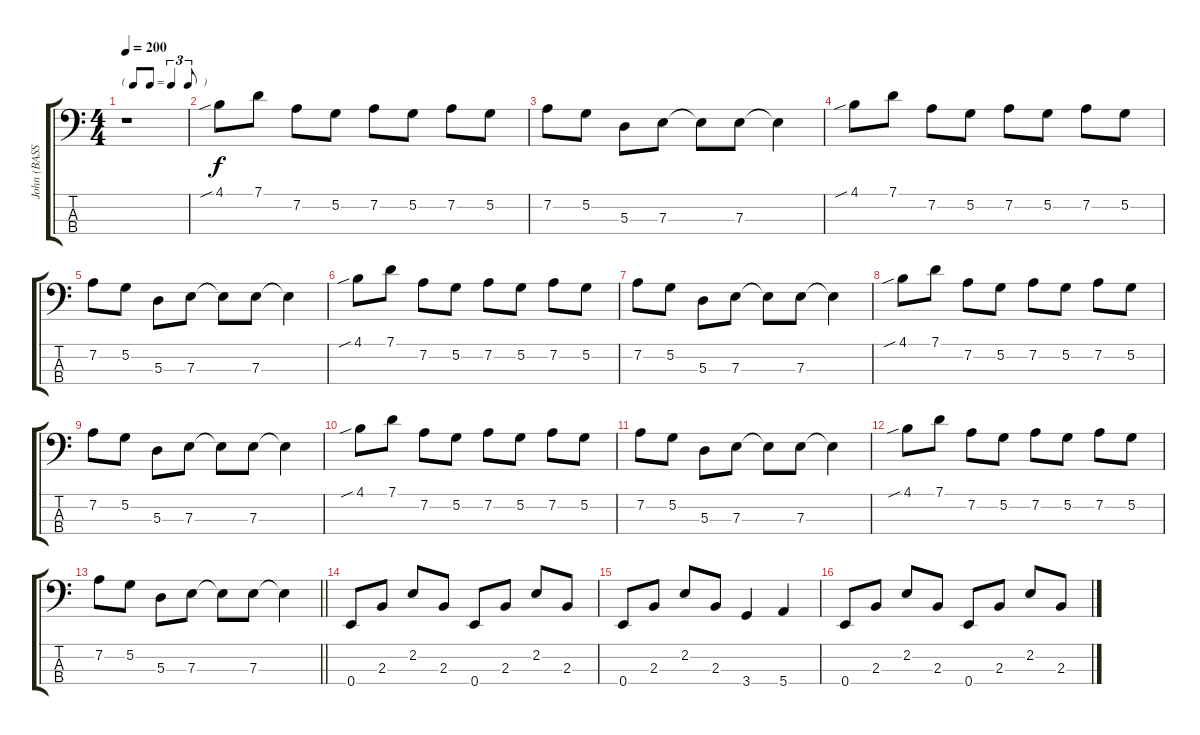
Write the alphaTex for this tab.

\track ("John (BASS)" "John (BASS") {instrument electricbassfinger}
\staff {score tabs}
\tuning (G2 D2 A1 E1) {hide}
\ts (4 4)
\tf triplet8th
\tempo 200
\clef f4
\ks c
r.1{dy f} |
4.1{sib}.8 7.1.8 7.2.8 5.2.8 7.2.8 5.2.8 7.2.8 5.2.8 |
7.2.8 5.2.8 5.3.8 7.3.8 7.3{t}.8 7.3.8 7.3{t}.4 |
4.1{sib}.8 7.1.8 7.2.8 5.2.8 7.2.8 5.2.8 7.2.8 5.2.8 |
7.2.8 5.2.8 5.3.8 7.3.8 7.3{t}.8 7.3.8 7.3{t}.4 |
4.1{sib}.8 7.1.8 7.2.8 5.2.8 7.2.8 5.2.8 7.2.8 5.2.8 |
7.2.8 5.2.8 5.3.8 7.3.8 7.3{t}.8 7.3.8 7.3{t}.4 |
4.1{sib}.8 7.1.8 7.2.8 5.2.8 7.2.8 5.2.8 7.2.8 5.2.8 |
7.2.8 5.2.8 5.3.8 7.3.8 7.3{t}.8 7.3.8 7.3{t}.4 |
4.1{sib}.8 7.1.8 7.2.8 5.2.8 7.2.8 5.2.8 7.2.8 5.2.8 |
7.2.8 5.2.8 5.3.8 7.3.8 7.3{t}.8 7.3.8 7.3{t}.4 |
4.1{sib}.8 7.1.8 7.2.8 5.2.8 7.2.8 5.2.8 7.2.8 5.2.8 |
\barLineRight lightlight
7.2.8 5.2.8 5.3.8 7.3.8 7.3{t}.8 7.3.8 7.3{t}.4 |
0.4.8 2.3.8 2.2.8 2.3.8 0.4.8 2.3.8 2.2.8 2.3.8 |
0.4.8 2.3.8 2.2.8 2.3.8 3.4.4 5.4.4 |
0.4.8 2.3.8 2.2.8 2.3.8 0.4.8 2.3.8 2.2.8 2.3.8
